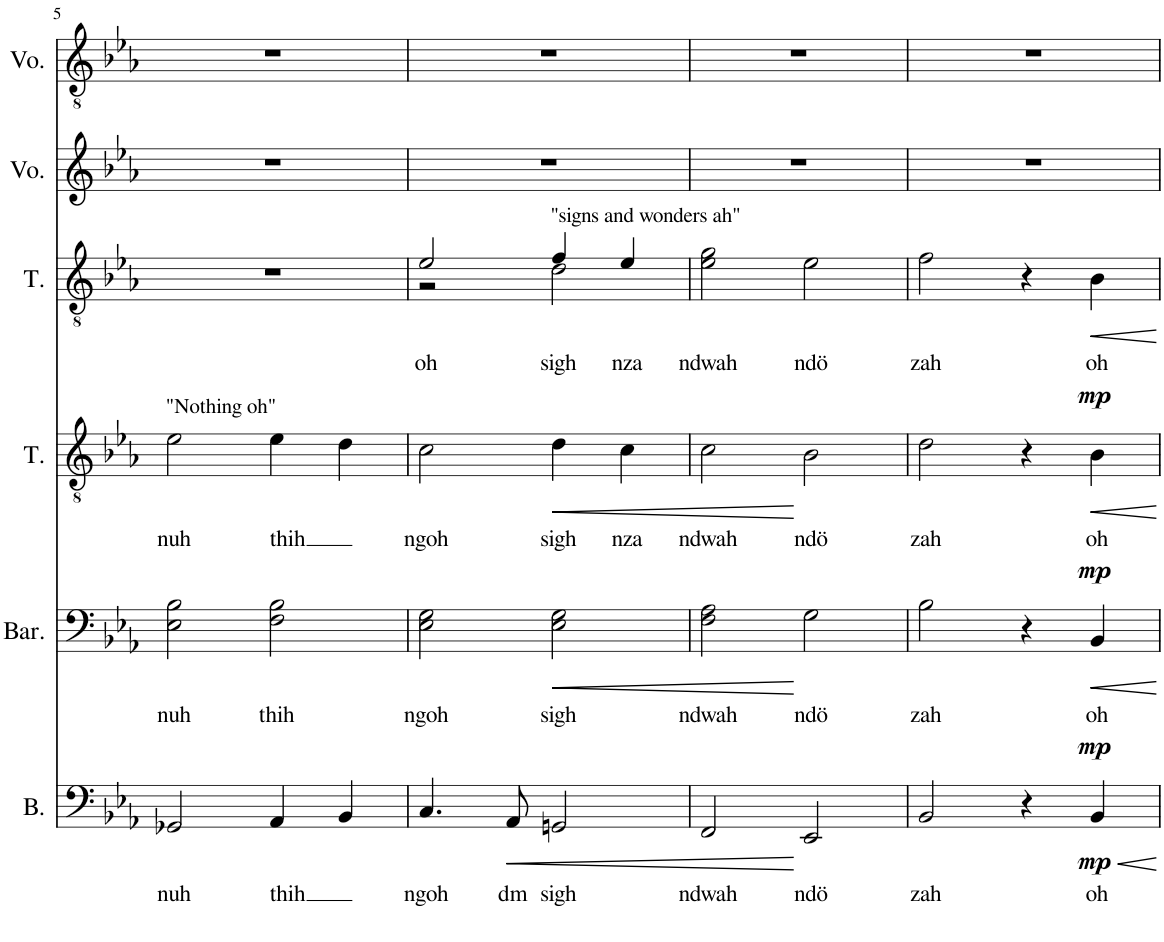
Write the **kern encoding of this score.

**kern	**text	**dynam	**kern	**text	**dynam	**kern	**text	**dynam	**kern	**text	**kern	**kern
*part6	*part6	*part6	*part5	*part5	*part5	*part4	*part4	*part4	*part3	*part3	*part2	*part1
*staff6	*staff6	*staff6	*staff5	*staff5	*staff5	*staff4	*staff4	*staff4	*staff3	*staff3	*staff2	*staff1
*I"Bass	*	*	*I"Baritone	*	*	*I"Tenor	*	*	*I"Tenor	*	*I"Voice	*I"Voice
*I'B.	*	*	*I'Bar.	*	*	*I'T.	*	*	*I'T.	*	*I'Vo.	*I'Vo.
!!LO:PB:g=z
*clefF4	*	*	*clefF4	*	*	*clefGv2	*	*	*clefGv2	*	*clefG2	*clefGv2
*k[b-e-a-]	*	*	*k[b-e-a-]	*	*	*k[b-e-a-]	*	*	*k[b-e-a-]	*	*k[b-e-a-]	*k[b-e-a-]
*M4/4	*	*	*M4/4	*	*	*M4/4	*	*	*M4/4	*	*M4/4	*M4/4
=5	=5	=5	=5	=5	=5	=5	=5	=5	=5	=5	=5	=5
!	!	!	!	!	!	!LO:TX:a:t="Nothing oh"	!	!	!	!	!	!
!	!LO:LY:b	!	!	!LO:LY:b	!	!	!LO:LY:b	!	!	!	!	!
2GG-X/	nuh	.	2E-\ 2B-\	nuh	.	2e-\	nuh	.	1r	.	1r	1r
!	!LO:LY:b	!	!	!LO:LY:b	!	!	!LO:LY:b	!	!	!	!	!
4AA-/	thih	.	2F\ 2B-\	thih	.	4e-\	thih	.	.	.	.	.
4BB-/	.	.	.	.	.	4d\	.	.	.	.	.	.
=6	=6	=6	=6	=6	=6	=6	=6	=6	=6	=6	=6	=6
!	!LO:LY:b	!	!	!LO:LY:b	!	!	!LO:LY:b	!	!	!LO:LY:b	!	!
*	*	*	*	*	*	*	*	*	*^	*	*	*
4.C/	ngoh	.	2E-\ 2G\	ngoh	.	2c\	ngoh	.	2e-/	2r	oh	1r	1r
!	!LO:LY:b	!LO:HP:b	!	!	!	!	!	!	!	!	!	!	!
8AA-/	dm	<	.	.	.	.	.	.	.	.	.	.	.
!	!	!	!	!	!	!	!	!	!LO:TX:a:t="signs and wonders ah"	!	!	!	!
!	!LO:LY:b	!	!	!LO:LY:b	!LO:HP:b	!	!LO:LY:b	!LO:HP:b	!	!	!LO:LY:b	!	!
2GGn/	sigh	.	2E-\ 2G\	sigh	<	4d\	sigh	<	4f/	2d\	sigh	.	.
!	!	!	!	!	!	!	!LO:LY:b	!	!	!	!LO:LY:b	!	!
.	.	.	.	.	.	4c\	nza	.	4e-/	.	nza	.	.
*	*	*	*	*	*	*	*	*	*v	*v	*	*	*
=7	=7	=7	=7	=7	=7	=7	=7	=7	=7	=7	=7	=7
!	!LO:LY:b	!	!	!LO:LY:b	!	!	!LO:LY:b	!	!	!LO:LY:b	!	!
2FF/	ndwah	.	2F\ 2A-\	ndwah	.	2c\	ndwah	.	2e-\ 2g\	ndwah	1r	1r
!	!LO:LY:b	!	!	!LO:LY:b	!	!	!LO:LY:b	!	!	!LO:LY:b	!	!
2EE-/	ndö	[	2G\	ndö	[	2B-\	ndö	[	2e-\	ndö	.	.
=8	=8	=8	=8	=8	=8	=8	=8	=8	=8	=8	=8	=8
!	!LO:LY:b	!	!	!LO:LY:b	!	!	!LO:LY:b	!	!	!LO:LY:b	!	!
2BB-/	zah	.	2B-\	zah	.	2d\	zah	.	2f\	zah	1r	1r
4r	.	.	4r	.	.	4r	.	.	4r	.	.	.
!	!LO:LY:b	!LO:DY:b	!	!LO:LY:b	!	!	!LO:LY:b	!	!	!LO:LY:b	!	!
!	!	!LO:DY:n=1:a	!	!	!LO:DY:a	!	!	!LO:DY:a	!	!	!	!
4BB-/	oh	mp mp	4BB-/	oh	mp	4B-\	oh	mp	4B-\	oh	.	.
=	=	=	=	=	=	=	=	=	=	=	=	=
*-	*-	*-	*-	*-	*-	*-	*-	*-	*-	*-	*-	*-
